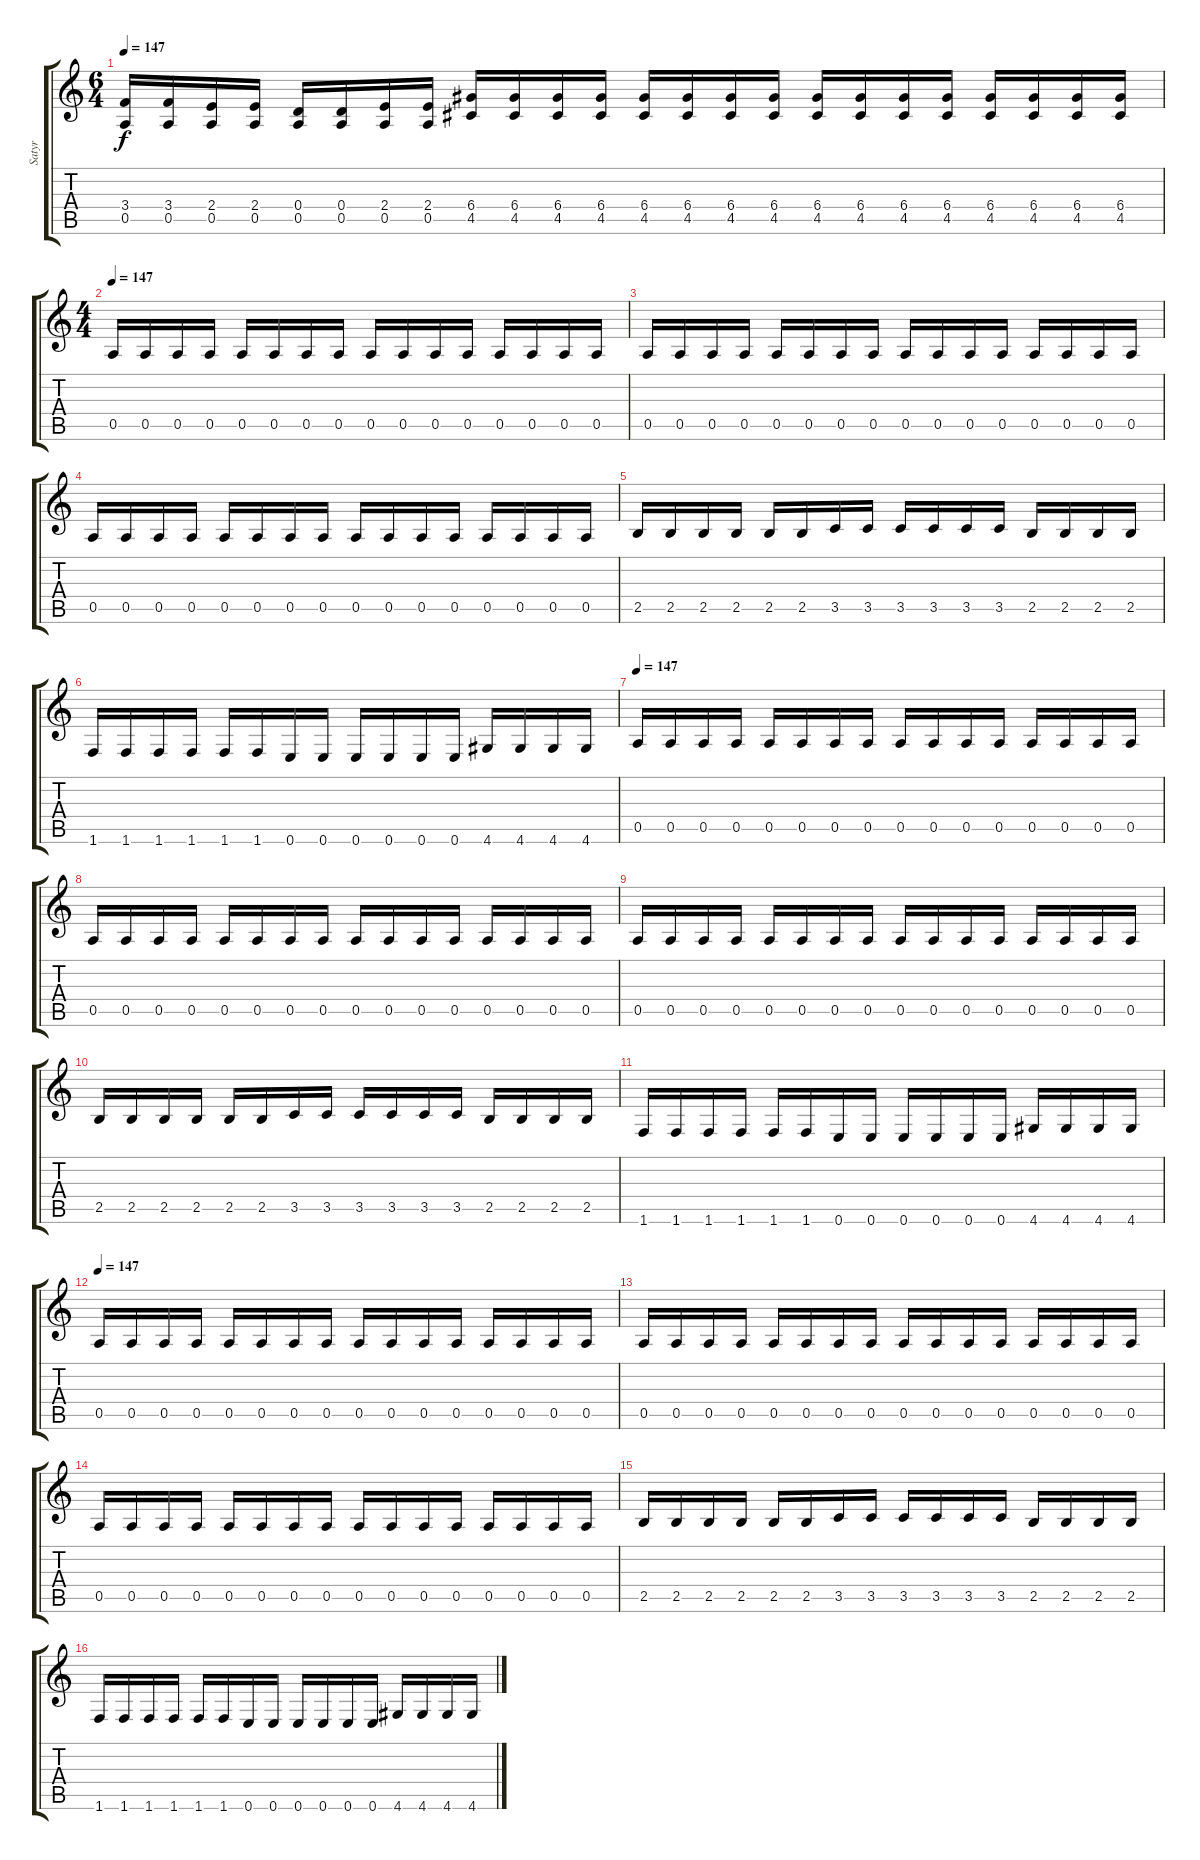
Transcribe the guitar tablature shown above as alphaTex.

\track ("Satyr" "Satyr") {instrument overdrivenguitar}
\staff {score tabs}
\tuning (E4 B3 G3 D3 A2 E2) {hide}
\ts (6 4)
\tempo 147
\clef g2
\ks c
(3.4 0.5).16{dy f} (3.4 0.5).16 (2.4 0.5).16 (2.4 0.5).16 (0.4 0.5).16 (0.4 0.5).16 (2.4 0.5).16 (2.4 0.5).16 (6.4 4.5).16 (6.4 4.5).16 (6.4 4.5).16 (6.4 4.5).16 (6.4 4.5).16 (6.4 4.5).16 (6.4 4.5).16 (6.4 4.5).16 (6.4 4.5).16 (6.4 4.5).16 (6.4 4.5).16 (6.4 4.5).16 (6.4 4.5).16 (6.4 4.5).16 (6.4 4.5).16 (6.4 4.5).16 |
\ts (4 4)
\tempo 147
0.5.16 0.5.16 0.5.16 0.5.16 0.5.16 0.5.16 0.5.16 0.5.16 0.5.16 0.5.16 0.5.16 0.5.16 0.5.16 0.5.16 0.5.16 0.5.16 |
0.5.16 0.5.16 0.5.16 0.5.16 0.5.16 0.5.16 0.5.16 0.5.16 0.5.16 0.5.16 0.5.16 0.5.16 0.5.16 0.5.16 0.5.16 0.5.16 |
0.5.16 0.5.16 0.5.16 0.5.16 0.5.16 0.5.16 0.5.16 0.5.16 0.5.16 0.5.16 0.5.16 0.5.16 0.5.16 0.5.16 0.5.16 0.5.16 |
2.5.16 2.5.16 2.5.16 2.5.16 2.5.16 2.5.16 3.5.16 3.5.16 3.5.16 3.5.16 3.5.16 3.5.16 2.5.16 2.5.16 2.5.16 2.5.16 |
1.6.16 1.6.16 1.6.16 1.6.16 1.6.16 1.6.16 0.6.16 0.6.16 0.6.16 0.6.16 0.6.16 0.6.16 4.6.16 4.6.16 4.6.16 4.6.16 |
\tempo 147
0.5.16 0.5.16 0.5.16 0.5.16 0.5.16 0.5.16 0.5.16 0.5.16 0.5.16 0.5.16 0.5.16 0.5.16 0.5.16 0.5.16 0.5.16 0.5.16 |
0.5.16 0.5.16 0.5.16 0.5.16 0.5.16 0.5.16 0.5.16 0.5.16 0.5.16 0.5.16 0.5.16 0.5.16 0.5.16 0.5.16 0.5.16 0.5.16 |
0.5.16 0.5.16 0.5.16 0.5.16 0.5.16 0.5.16 0.5.16 0.5.16 0.5.16 0.5.16 0.5.16 0.5.16 0.5.16 0.5.16 0.5.16 0.5.16 |
2.5.16 2.5.16 2.5.16 2.5.16 2.5.16 2.5.16 3.5.16 3.5.16 3.5.16 3.5.16 3.5.16 3.5.16 2.5.16 2.5.16 2.5.16 2.5.16 |
1.6.16 1.6.16 1.6.16 1.6.16 1.6.16 1.6.16 0.6.16 0.6.16 0.6.16 0.6.16 0.6.16 0.6.16 4.6.16 4.6.16 4.6.16 4.6.16 |
\tempo 147
0.5.16 0.5.16 0.5.16 0.5.16 0.5.16 0.5.16 0.5.16 0.5.16 0.5.16 0.5.16 0.5.16 0.5.16 0.5.16 0.5.16 0.5.16 0.5.16 |
0.5.16 0.5.16 0.5.16 0.5.16 0.5.16 0.5.16 0.5.16 0.5.16 0.5.16 0.5.16 0.5.16 0.5.16 0.5.16 0.5.16 0.5.16 0.5.16 |
0.5.16 0.5.16 0.5.16 0.5.16 0.5.16 0.5.16 0.5.16 0.5.16 0.5.16 0.5.16 0.5.16 0.5.16 0.5.16 0.5.16 0.5.16 0.5.16 |
2.5.16 2.5.16 2.5.16 2.5.16 2.5.16 2.5.16 3.5.16 3.5.16 3.5.16 3.5.16 3.5.16 3.5.16 2.5.16 2.5.16 2.5.16 2.5.16 |
1.6.16 1.6.16 1.6.16 1.6.16 1.6.16 1.6.16 0.6.16 0.6.16 0.6.16 0.6.16 0.6.16 0.6.16 4.6.16 4.6.16 4.6.16 4.6.16
